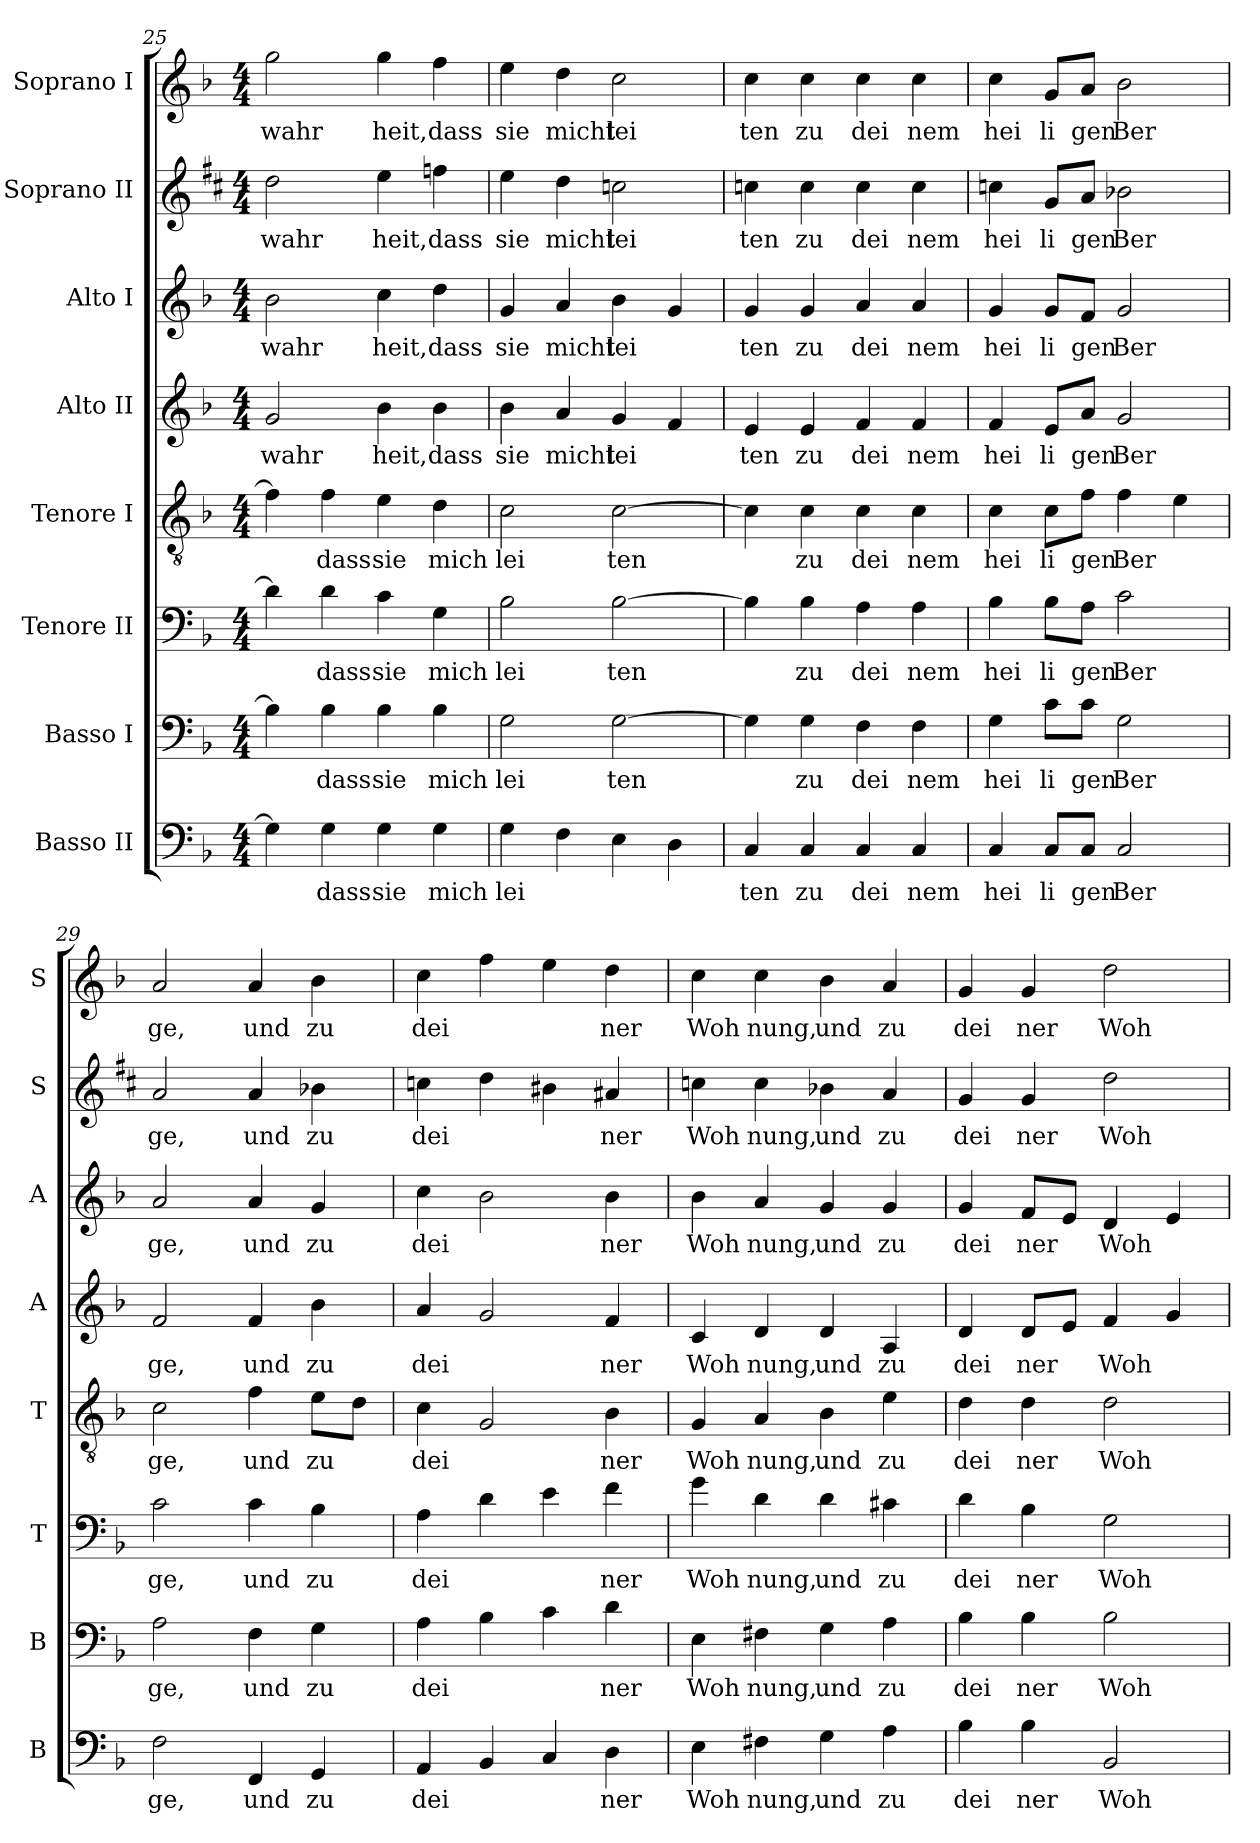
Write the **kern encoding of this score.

**kern	**text	**kern	**text	**kern	**text	**kern	**text	**kern	**text	**kern	**text	**kern	**text	**kern	**text
*part8	*part8	*part7	*part7	*part6	*part6	*part5	*part5	*part4	*part4	*part3	*part3	*part2	*part2	*part1	*part1
*staff8	*staff8	*staff7	*staff7	*staff6	*staff6	*staff5	*staff5	*staff4	*staff4	*staff3	*staff3	*staff2	*staff2	*staff1	*staff1
*I"Basso II	*	*I"Basso I	*	*I"Tenore II	*	*I"Tenore I	*	*I"Alto II	*	*I"Alto I	*	*I"Soprano II	*	*I"Soprano I	*
*I'B	*	*I'B	*	*I'T	*	*I'T	*	*I'A	*	*I'A	*	*I'S	*	*I'S	*
*clefF4	*	*clefF4	*	*clefF4	*	*clefGv2	*	*clefG2	*	*clefG2	*	*clefG2	*	*clefG2	*
*k[b-]	*	*k[b-]	*	*k[b-]	*	*k[b-]	*	*k[b-]	*	*k[b-]	*	*k[f#c#]	*	*k[b-]	*
*F:	*	*F:	*	*F:	*	*F:	*	*F:	*	*F:	*	*D:	*	*F:	*
*M4/4	*	*M4/4	*	*M4/4	*	*M4/4	*	*M4/4	*	*M4/4	*	*M4/4	*	*M4/4	*
=25	=25	=25	=25	=25	=25	=25	=25	=25	=25	=25	=25	=25	=25	=25	=25
4G\]	.	4B-\]	.	4d\]	.	4f\]	.	2g/	wahr	2b-\	wahr	2dd\	wahr	2gg\	wahr
4G\	dass	4B-\	dass	4d\	dass	4f\	dass	.	.	.	.	.	.	.	.
4G\	sie	4B-\	sie	4c\	sie	4e\	sie	4b-\	heit,	4cc\	heit,	4ee\	heit,	4gg\	heit,
4G\	mich	4B-\	mich	4G\	mich	4d\	mich	4b-\	dass	4dd\	dass	4ffn\	dass	4ff\	dass
=26	=26	=26	=26	=26	=26	=26	=26	=26	=26	=26	=26	=26	=26	=26	=26
4G\	lei	2G\	lei	2B-\	lei	2c\	lei	4b-\	sie	4g/	sie	4ee\	sie	4ee\	sie
4F\	.	.	.	.	.	.	.	4a/	micht	4a/	micht	4dd\	micht	4dd\	micht
4E\	.	[2G\	ten	[2B-\	ten	[2c\	ten	4g/	lei	4b-\	lei	2ccn\	lei	2cc\	lei
4D\	.	.	.	.	.	.	.	4f/	.	4g/	.	.	.	.	.
=27	=27	=27	=27	=27	=27	=27	=27	=27	=27	=27	=27	=27	=27	=27	=27
4C/	ten	4G\]	.	4B-\]	.	4c\]	.	4e/	ten	4g/	ten	4ccn\	ten	4cc\	ten
4C/	zu	4G\	zu	4B-\	zu	4c\	zu	4e/	zu	4g/	zu	4cc\	zu	4cc\	zu
4C/	dei	4F\	dei	4A\	dei	4c\	dei	4f/	dei	4a/	dei	4cc\	dei	4cc\	dei
4C/	nem	4F\	nem	4A\	nem	4c\	nem	4f/	nem	4a/	nem	4cc\	nem	4cc\	nem
!!LO:PB:g=z
=28	=28	=28	=28	=28	=28	=28	=28	=28	=28	=28	=28	=28	=28	=28	=28
4C/	hei	4G\	hei	4B-\	hei	4c\	hei	4f/	hei	4g/	hei	4ccn\	hei	4cc\	hei
8C/L	li	8c\L	li	8B-\L	li	8c\L	li	8e/L	li	8g/L	li	8g/L	li	8g/L	li
8C/J	gen	8c\J	gen	8A\J	gen	8f\J	gen	8a/J	gen	8f/J	gen	8a/J	gen	8a/J	gen
2C/	Ber	2G\	Ber	2c\	Ber	4f\	Ber	2g/	Ber	2g/	Ber	2b-X\	Ber	2b-\	Ber
.	.	.	.	.	.	4e\	.	.	.	.	.	.	.	.	.
=29	=29	=29	=29	=29	=29	=29	=29	=29	=29	=29	=29	=29	=29	=29	=29
2F\	ge,	2A\	ge,	2c\	ge,	2c\	ge,	2f/	ge,	2a/	ge,	2a/	ge,	2a/	ge,
4FF/	und	4F\	und	4c\	und	4f\	und	4f/	und	4a/	und	4a/	und	4a/	und
4GG/	zu	4G\	zu	4B-\	zu	8e\L	zu	4b-\	zu	4g/	zu	4b-X\	zu	4b-\	zu
.	.	.	.	.	.	8d\J	.	.	.	.	.	.	.	.	.
=30	=30	=30	=30	=30	=30	=30	=30	=30	=30	=30	=30	=30	=30	=30	=30
4AA/	dei	4A\	dei	4A\	dei	4c\	dei	4a/	dei	4cc\	dei	4ccn\	dei	4cc\	dei
4BB-/	.	4B-\	.	4d\	.	2G/	.	2g/	.	2b-\	.	4dd\	.	4ff\	.
4C/	.	4c\	.	4e\	.	.	.	.	.	.	.	4b#X\	.	4ee\	.
4D\	ner	4d\	ner	4f\	ner	4B-\	ner	4f/	ner	4b-\	ner	4a#X/	ner	4dd\	ner
=31	=31	=31	=31	=31	=31	=31	=31	=31	=31	=31	=31	=31	=31	=31	=31
4E\	Woh	4E\	Woh	4g\	Woh	4G/	Woh	4c/	Woh	4b-\	Woh	4ccn\	Woh	4cc\	Woh
4F#X\	nung,	4F#X\	nung,	4d\	nung,	4A/	nung,	4d/	nung,	4a/	nung,	4cc\	nung,	4cc\	nung,
4G\	und	4G\	und	4d\	und	4B-\	und	4d/	und	4g/	und	4b-X\	und	4b-\	und
4A\	zu	4A\	zu	4c#X\	zu	4e\	zu	4A/	zu	4g/	zu	4a/	zu	4a/	zu
!!LO:PB:g=z
=32	=32	=32	=32	=32	=32	=32	=32	=32	=32	=32	=32	=32	=32	=32	=32
4B-\	dei	4B-\	dei	4d\	dei	4d\	dei	4d/	dei	4g/	dei	4g/	dei	4g/	dei
4B-\	ner	4B-\	ner	4B-\	ner	4d\	ner	8d/L	ner	8f/L	ner	4g/	ner	4g/	ner
.	.	.	.	.	.	.	.	8e/J	.	8e/J	.	.	.	.	.
2BB-/	Woh	2B-\	Woh	2G\	Woh	2d\	Woh	4f/	Woh	4d/	Woh	2dd\	Woh	2dd\	Woh
.	.	.	.	.	.	.	.	4g/	.	4e/	.	.	.	.	.
=	=	=	=	=	=	=	=	=	=	=	=	=	=	=	=
*-	*-	*-	*-	*-	*-	*-	*-	*-	*-	*-	*-	*-	*-	*-	*-
